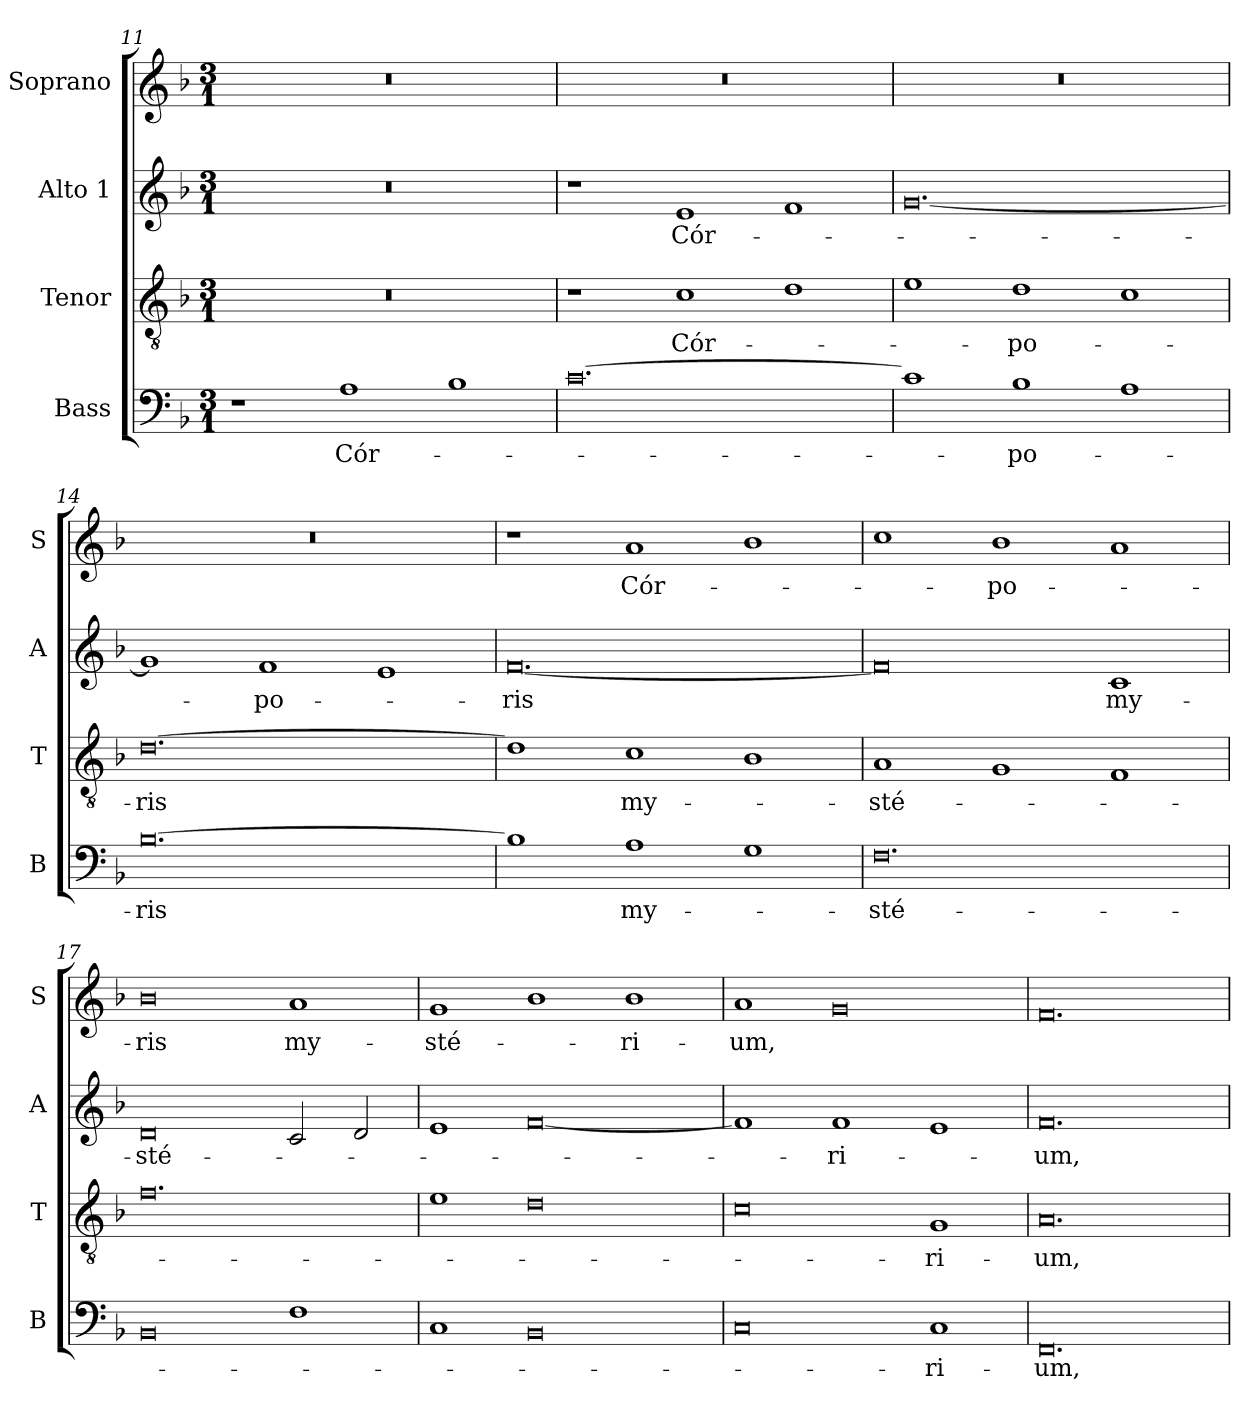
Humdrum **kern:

**kern	**text	**kern	**text	**kern	**text	**kern	**text
*part4	*part4	*part3	*part3	*part2	*part2	*part1	*part1
*staff4	*staff4	*staff3	*staff3	*staff2	*staff2	*staff1	*staff1
*I"Bass	*	*I"Tenor	*	*I"Alto 1	*	*I"Soprano	*
*I'B	*	*I'T	*	*I'A	*	*I'S	*
!!LO:LB:g=z
*clefF4	*	*clefGv2	*	*clefG2	*	*clefG2	*
*k[b-]	*	*k[b-]	*	*k[b-]	*	*k[b-]	*
*F:	*	*F:	*	*F:	*	*F:	*
*M3/1	*	*M3/1	*	*M3/1	*	*M3/1	*
=11	=11	=11	=11	=11	=11	=11	=11
1r	.	0.r	.	0.r	.	0.r	.
1A	Cór-	.	.	.	.	.	.
1B-	.	.	.	.	.	.	.
=12	=12	=12	=12	=12	=12	=12	=12
[0.c	.	1r	.	1r	.	0.r	.
.	.	1c	Cór-	1e	Cór-	.	.
.	.	1d	.	1f	.	.	.
=13	=13	=13	=13	=13	=13	=13	=13
1c]	.	1e	.	[0.g	.	0.r	.
1B-	-po-	1d	-po-	.	.	.	.
1A	.	1c	.	.	.	.	.
=14	=14	=14	=14	=14	=14	=14	=14
[0.B-	-ris	[0.d	-ris	1g]	.	0.r	.
.	.	.	.	1f	-po-	.	.
.	.	.	.	1e	.	.	.
=15	=15	=15	=15	=15	=15	=15	=15
1B-]	.	1d]	.	[0.f	-ris	1r	.
1A	my-	1c	my-	.	.	1a	Cór-
1G	.	1B-	.	.	.	1b-	.
=16	=16	=16	=16	=16	=16	=16	=16
0.F	-sté-	1A	-sté-	0f]	.	1cc	.
.	.	1G	.	.	.	1b-	-po-
.	.	1F	.	1c	my-	1a	.
=17	=17	=17	=17	=17	=17	=17	=17
0BB-	.	0.f	.	0d	-sté-	0b-	-ris
1F	.	.	.	2c/	.	1a	my-
.	.	.	.	2d/	.	.	.
=18	=18	=18	=18	=18	=18	=18	=18
1C	.	1e	.	1e	.	1g	-sté-
0BB-	.	0d	.	[0f	.	1b-	.
.	.	.	.	.	.	1b-	-ri-
=19	=19	=19	=19	=19	=19	=19	=19
0C	.	0c	.	1f]	.	1a	-um,
.	.	.	.	1f	-ri-	0g	.
1C	-ri-	1G	-ri-	1e	.	.	.
=20	=20	=20	=20	=20	=20	=20	=20
0.FF	-um,	0.A	-um,	0.f	-um,	0.f	.
=	=	=	=	=	=	=	=
*-	*-	*-	*-	*-	*-	*-	*-
